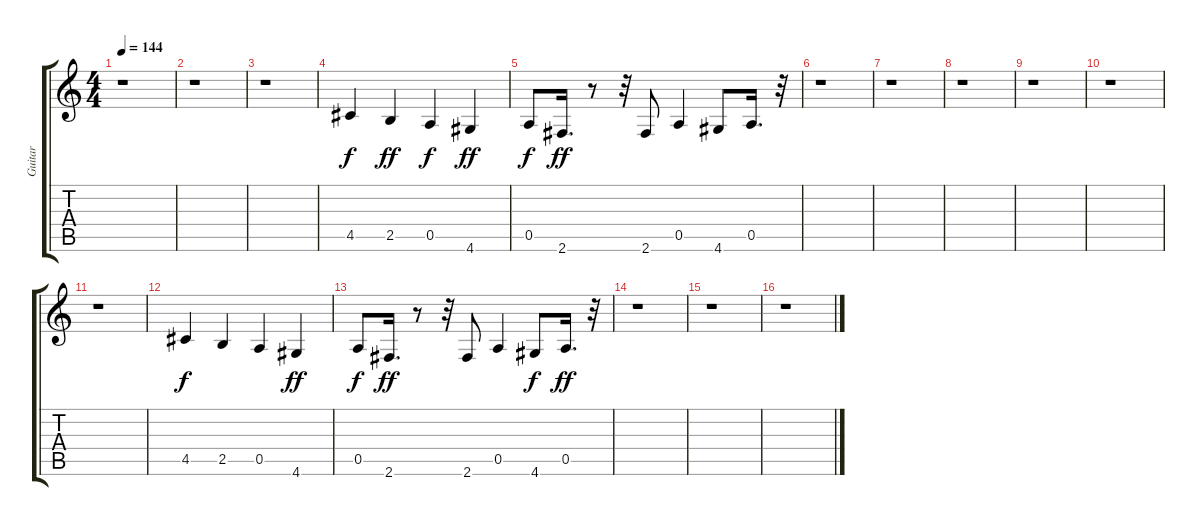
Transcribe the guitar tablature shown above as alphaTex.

\track ("Guitar" "Guitar") {instrument distortionguitar}
\staff {score tabs}
\tuning (E4 B3 G3 D3 A2 E2) {hide}
\ts (4 4)
\tempo 144
\clef g2
\ks c
r.1{dy f} |
r.1 |
r.1 |
4.5.4 2.5.4{dy ff} 0.5.4{dy f} 4.6.4{dy ff} |
0.5.8{dy f} 2.6.16{d dy ff} r.8 r.32 2.6.8 0.5.4 4.6.8 0.5.16{d} r.32 |
r.1 |
r.1 |
r.1 |
r.1 |
r.1 |
r.1 |
4.5.4{dy f} 2.5.4 0.5.4 4.6.4{dy ff} |
0.5.8{dy f} 2.6.16{d dy ff} r.8 r.32 2.6.8 0.5.4 4.6.8{dy f} 0.5.16{d dy ff} r.32 |
r.1 |
r.1 |
r.1
